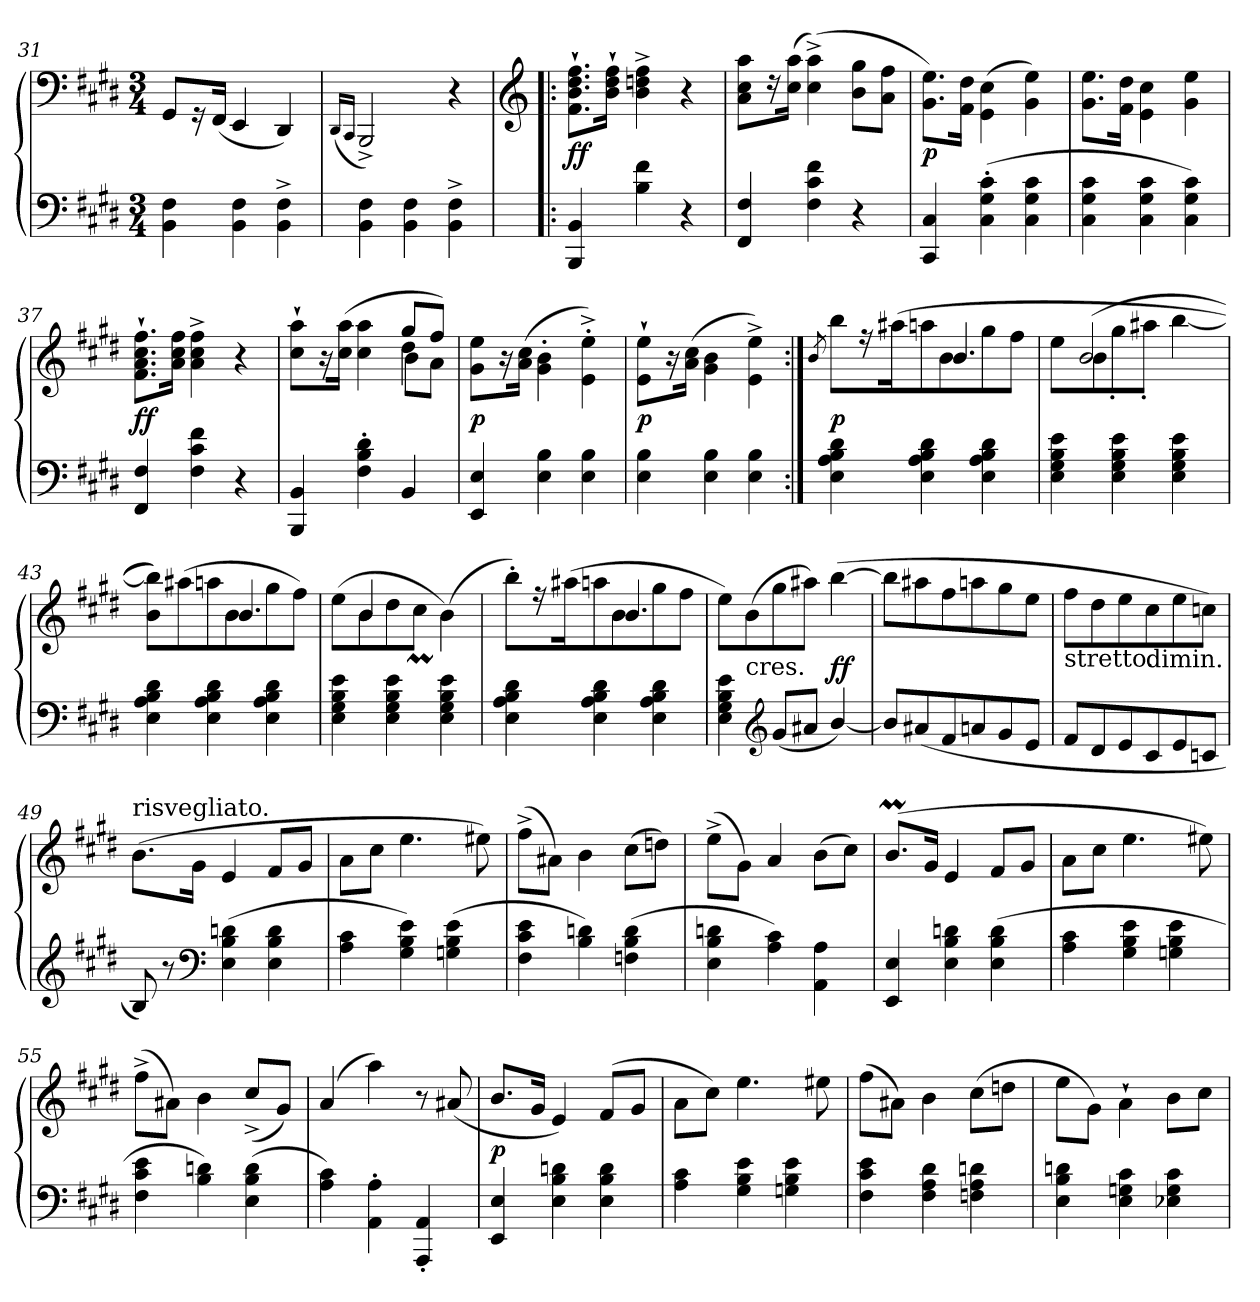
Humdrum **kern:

**kern	**kern	**dynam
*part1	*part1	*part1
*staff2	*staff1	*staff1/2
*clefF4	*clefF4	*
*k[f#c#g#d#]	*k[f#c#g#d#]	*
*E:	*E:	*
*M3/4	*M3/4	*
=31	=31	=31
4F# 4BB	8GG#L	.
.	16r	.
.	(<16FF#Jk	.
4F# 4BB	4EE	.
4F#^> 4BB^>	4DD#)	.
=32	=32	=32
.	(16qDD#/LL	.
.	16qCC#/JJ	.
4F# 4BB	2BBB^>)	.
4F# 4BB	.	.
4F#^> 4BB^>	4r	.
=33!|:	=33!|:	=33!|:
*	*clefG2	*
4BB 4BBB	8.ff#`> 8.dd#`> 8.b`> 8.f#`>L	ff
.	16ff#`> 16dd#`> 16b`>Jk	.
4f# 4B	4ff#^> 4ddn^> 4b^>	.
4r	4r	.
=34	=34	=34
4F# 4FF#	8aa 8cc# 8aL	.
.	16r	.
.	(16aa 16cc#Jk	.
4f# 4c# 4F#	(>4aa^< 4cc#^<)	.
4r	8gg# 8bL	.
.	8ff# 8aJ	.
=35	=35	=35
4C# 4CC#	8.ee 8.g#L)	p
.	16dd# 16f#Jk	.
(>4c#'> 4G#'> 4C#'>	(4cc#\ 4e\	.
4c# 4G# 4C#	4ee 4g#)	.
=36	=36	=36
4c# 4G# 4C#	8.ee 8.g#L	.
.	16dd# 16f#Jk	.
4c# 4G# 4C#	4cc#\ 4e\	.
4c# 4G# 4C#)	4ee 4g#	.
=37	=37	=37
4F# 4FF#	8.ff#`> 8.cc#`> 8.a`> 8.f#`>L	ff
.	16ff# 16cc# 16aJk	.
4f# 4c# 4F#	4ff#^> 4cc#^> 4a^>	.
4r	4r	.
=38	=38	=38
*	*^	*
*	*	*^	*
4BB 4BBB	2ryy	8aa`> 8cc#`>L	2ryy	.
.	.	16r	.	.
.	.	(>16aa 16cc#Jk	.	.
4d#'> 4B'> 4F#'>	.	4aa 4cc#	.	.
4BB	4dd#\	8gg#/L	8b\L	.
.	.	8ff#J)	8a\J	.
*	*v	*v	*v	*
=39	=39	=39
4E 4EE	8ee\ 8g#\L	p
.	16r	.
.	(16cc# 16aJk	.
4B 4E	4b'>\ 4g#'>\	.
4B 4E	4ee'>^<\ 4e'>^<\)	.
=40	=40	=40
4B 4E	8ee`>\ 8e`>\L	p
.	16r	.
.	(>16cc# 16aJk	.
4B 4E	4b\ 4g#\	.
4B 4E	4ee^<\ 4e^<\)	.
=41:|!	=41:|!	=41:|!
*	*^	*
.	.	8qb/	.
4d# 4B 4A 4E	4.ryy	8bbL	p
.	.	16r	.
.	.	(16aa#Xk	.
4d# 4B 4A 4E	.	8aan	.
.	4.b	8b	.
4d# 4B 4A 4E	.	8gg#	.
.	.	8ff#J	.
=42	=42	=42	=42
4e 4B 4G# 4E	8ryy	8eeL	.
.	(<2b	8b	.
4e 4B 4G# 4E	.	8gg#'>	.
.	.	8aa#X'>J	.
4e 4B 4G# 4E	.	[4bb	.
.	8ryy	.	.
=43	=43	=43	=43
4d# 4B 4A 4E	4.ryy	8bb] 8bL))	.
.	.	(8aa#X	.
4d# 4B 4A 4E	.	8aan	.
.	4.b	8b	.
4d# 4B 4A 4E	.	8gg#	.
.	.	8ff#J)	.
=44	=44	=44	=44
4e 4B 4G# 4E	8ryy	(8eeL	.
.	4b	8b	.
4e 4B 4G# 4E	.	8dd#	.
.	4.ryy	8cc#MJ	.
4e 4B 4G# 4E	.	(>4b)	.
=45	=45	=45	=45
4d# 4B 4A 4E	4.ryy	8bb'>L)	.
.	.	16r	.
.	.	(16aa#Xk	.
4d# 4B 4A 4E	.	8aan	.
.	4.b	8b	.
4d# 4B 4A 4E	.	8gg#	.
.	.	8ff#J	.
*	*v	*v	*
=46	=46	=46
4e 4B 4G# 4E	8eeL)	.
!	!LO:TX:c:t=cres.	!
.	(8b	.
*clefG2	*	*
(<8g#L	8gg#	.
8a#XJ	8aa#XJ)	.
[4b/)	([4bb	f f
=47	=47	=47
8bL]	8bbL]	.
(8a#X	8aa#X	.
8f#	8ff#	.
8an	8aan	.
8g#	8gg#	.
8eJ	8eeJ	.
=48	=48	=48
!	!LO:TX:b:t=stretto.	!
8f#L	8ff#L	.
8d#	8dd#	.
8e	8ee	.
!	!LO:TX:b:t=dimin.	!
8c#	8cc#	.
8e	8ee	.
8cnJ	8ccnJ)	.
=49	=49	=49
!	!LO:TX:a:t=risvegliato.	!
8B)	(>8.b\L	.
8r	.	.
.	16g#Jk	.
*clefF4	*	*
(4dn 4B 4E	4e	.
4d 4B 4E	8f#L	.
.	8g#J	.
=50	=50	=50
4c# 4A	8aL	.
.	8cc#J	.
4e 4B 4G#)	4.ee	.
(>4e 4B 4Gn	.	.
.	8ee#X)	.
=51	=51	=51
4e 4c# 4F#	(8ff#^>L	.
.	8a#XJ)	.
4dn 4B)	4b	.
(4d 4B 4Fn	(8cc#L	.
.	8ddnJ)	.
=52	=52	=52
4dn 4B 4E	(8ee^>L	.
.	8g#J)	.
4c# 4A)	4a	.
4A 4AA	(>8bL	.
.	8cc#J)	.
=53	=53	=53
4E 4EE	(8.bML	.
.	16g#Jk	.
4dn 4B 4E	4e	.
(4d 4B 4E	8f#L	.
.	8g#J	.
=54	=54	=54
4c# 4A	8aL	.
.	8cc#J	.
4e 4B 4G#	4.ee	.
4e 4B 4Gn	.	.
.	8ee#X)	.
=55	=55	=55
4e 4c# 4F#	(>8ff#^<L	.
.	8a#XJ)	.
4dn 4B)	4b	.
(>4d 4B 4E	(<8cc#^>L	.
.	8g#J)	.
=56	=56	=56
4c# 4A)	(4a	.
4A'> 4AA'>	4aa)	.
4AA'< 4AAA'<	8r	.
.	(8a#X	.
=57	=57	=57
4E 4EE	8.bL	p
.	16g#Jk	.
4dn 4B 4E	4e)	.
4d 4B 4E	(<8f#L	.
.	8g#J	.
=58	=58	=58
4c# 4A	8aL	.
.	8cc#J)	.
4e 4B 4G#	4.ee	.
4e 4B 4Gn	.	.
.	8ee#X	.
=59	=59	=59
4e 4c# 4F#	(>8ff#L	.
.	8a#XJ)	.
4d# 4A 4F#	4b	.
4dn 4A 4Fn	(>8cc#L	.
.	8ddnJ	.
=60	=60	=60
4dn 4B 4E	8eeL	.
.	8g#J)	.
4c# 4Gn 4E	4a`>\	.
4c# 4G 4E-X	8b\L	.
.	8cc#J	.
=	=	=
*-	*-	*-
